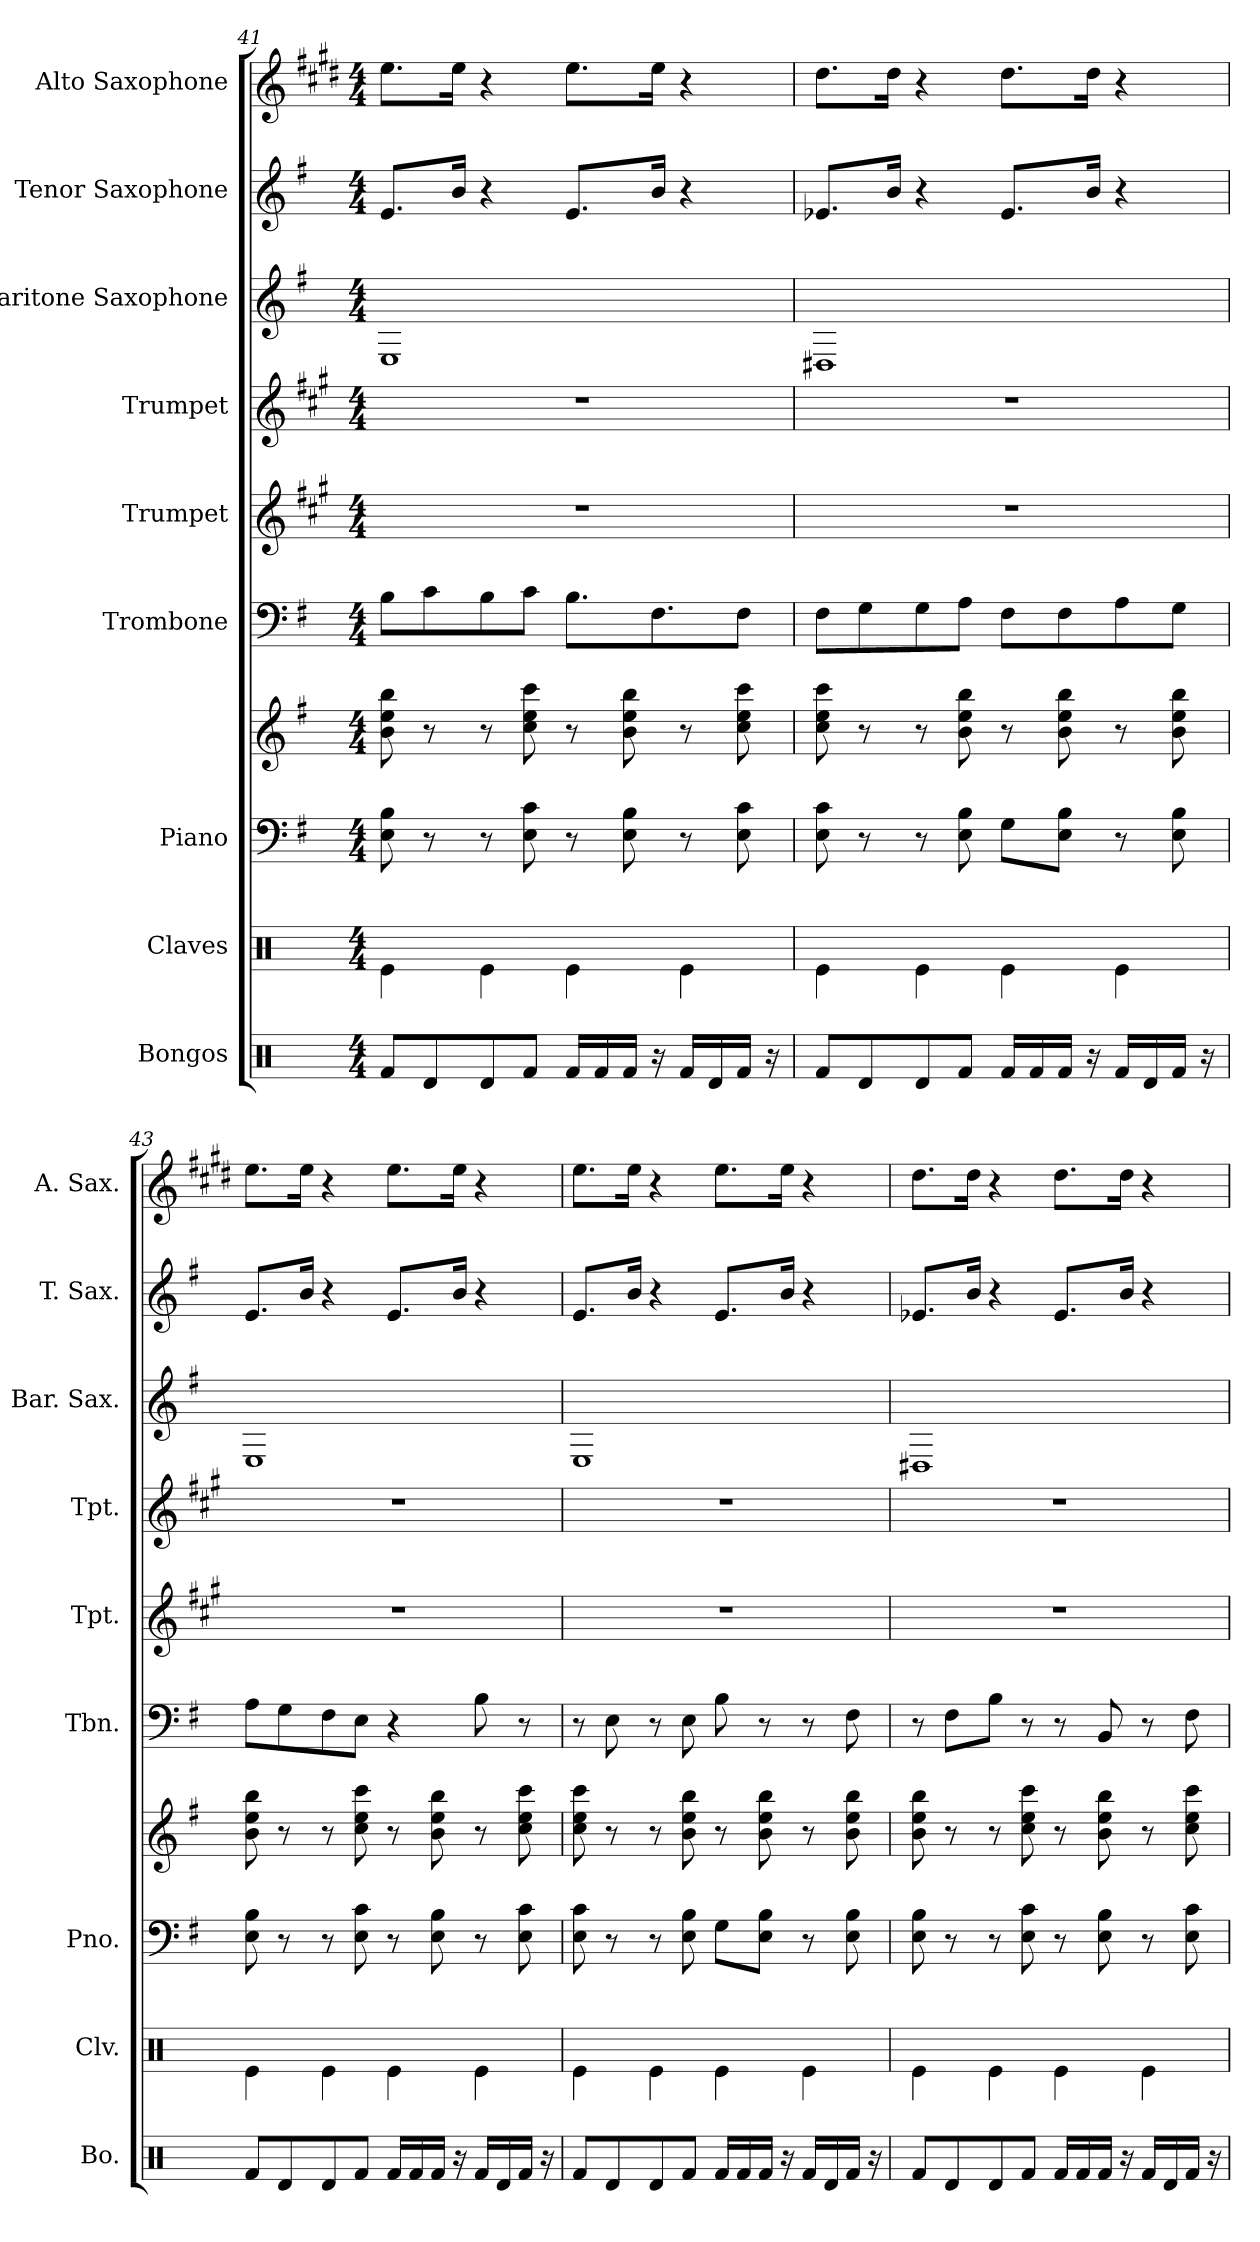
**kern	**kern	**kern	**kern	**kern	**kern	**kern	**kern	**kern	**kern
*part9	*part8	*part7	*part7	*part6	*part5	*part4	*part3	*part2	*part1
*staff10	*staff9	*staff8	*staff7	*staff6	*staff5	*staff4	*staff3	*staff2	*staff1
*I"Bongos	*I"Claves	*I"Piano	*	*I"Trombone	*I"Trumpet	*I"Trumpet	*I"Baritone Saxophone	*I"Tenor Saxophone	*I"Alto Saxophone
*I'Bo.	*I'Clv.	*I'Pno.	*	*I'Tbn.	*I'Tpt.	*I'Tpt.	*I'Bar. Sax.	*I'T. Sax.	*I'A. Sax.
!!LO:PB:g=z
*clefX	*clefX	*clefF4	*clefG2	*clefF4	*clefG2	*clefG2	*clefG2	*clefG2	*clefG2
*	*	*	*	*	*ITrd1c2	*ITrd1c2	*ITrd12c21	*ITrd8c14	*ITrd5c9
*k[]	*k[]	*k[f#]	*k[f#]	*k[f#]	*k[f#]	*k[f#]	*k[f#]	*k[f#]	*k[f#]
*M4/4	*M4/4	*M4/4	*M4/4	*M4/4	*M4/4	*M4/4	*M4/4	*M4/4	*M4/4
=41	=41	=41	=41	=41	=41	=41	=41	=41	=41
8Rf/L	4Re\	8E\ 8B\	8b\ 8ee\ 8bb\	8B\L	1r	1r	1EE	8.E/L	8.g\L
8Rd/	.	8r	8r	8c\	.	.	.	.	.
.	.	.	.	.	.	.	.	16B/Jk	16g\Jk
8Rd/	4Re\	8r	8r	8B\	.	.	.	4r	4r
8Rf/J	.	8E\ 8c\	8cc\ 8ee\ 8ccc\	8c\J	.	.	.	.	.
16Rf/LL	4Re\	8r	8r	8.B\L	.	.	.	8.E/L	8.g\L
16Rf/	.	.	.	.	.	.	.	.	.
16Rf/JJ	.	8E\ 8B\	8b\ 8ee\ 8bb\	.	.	.	.	.	.
16r	.	.	.	8.F#\	.	.	.	16B/Jk	16g\Jk
16Rf/LL	4Re\	8r	8r	.	.	.	.	4r	4r
16Rd/	.	.	.	.	.	.	.	.	.
16Rf/JJ	.	8E\ 8c\	8cc\ 8ee\ 8ccc\	8F#\J	.	.	.	.	.
16r	.	.	.	.	.	.	.	.	.
=42	=42	=42	=42	=42	=42	=42	=42	=42	=42
8Rf/L	4Re\	8E\ 8c\	8cc\ 8ee\ 8ccc\	8F#\L	1r	1r	1DD#X	8.E-X/L	8.f#\L
8Rd/	.	8r	8r	8G\	.	.	.	.	.
.	.	.	.	.	.	.	.	16B/Jk	16f#\Jk
8Rd/	4Re\	8r	8r	8G\	.	.	.	4r	4r
8Rf/J	.	8E\ 8B\	8b\ 8ee\ 8bb\	8A\J	.	.	.	.	.
16Rf/LL	4Re\	8G\L	8r	8F#\L	.	.	.	8.E-/L	8.f#\L
16Rf/	.	.	.	.	.	.	.	.	.
16Rf/JJ	.	8E\ 8B\J	8b\ 8ee\ 8bb\	8F#\	.	.	.	.	.
16r	.	.	.	.	.	.	.	16B/Jk	16f#\Jk
16Rf/LL	4Re\	8r	8r	8A\	.	.	.	4r	4r
16Rd/	.	.	.	.	.	.	.	.	.
16Rf/JJ	.	8E\ 8B\	8b\ 8ee\ 8bb\	8G\J	.	.	.	.	.
16r	.	.	.	.	.	.	.	.	.
=43	=43	=43	=43	=43	=43	=43	=43	=43	=43
8Rf/L	4Re\	8E\ 8B\	8b\ 8ee\ 8bb\	8A\L	1r	1r	1EE	8.E/L	8.g\L
8Rd/	.	8r	8r	8G\	.	.	.	.	.
.	.	.	.	.	.	.	.	16B/Jk	16g\Jk
8Rd/	4Re\	8r	8r	8F#\	.	.	.	4r	4r
8Rf/J	.	8E\ 8c\	8cc\ 8ee\ 8ccc\	8E\J	.	.	.	.	.
16Rf/LL	4Re\	8r	8r	4r	.	.	.	8.E/L	8.g\L
16Rf/	.	.	.	.	.	.	.	.	.
16Rf/JJ	.	8E\ 8B\	8b\ 8ee\ 8bb\	.	.	.	.	.	.
16r	.	.	.	.	.	.	.	16B/Jk	16g\Jk
16Rf/LL	4Re\	8r	8r	8B\	.	.	.	4r	4r
16Rd/	.	.	.	.	.	.	.	.	.
16Rf/JJ	.	8E\ 8c\	8cc\ 8ee\ 8ccc\	8r	.	.	.	.	.
16r	.	.	.	.	.	.	.	.	.
!!LO:PB:g=z
=44	=44	=44	=44	=44	=44	=44	=44	=44	=44
8Rf/L	4Re\	8E\ 8c\	8cc\ 8ee\ 8ccc\	8r	1r	1r	1EE	8.E/L	8.g\L
8Rd/	.	8r	8r	8E\	.	.	.	.	.
.	.	.	.	.	.	.	.	16B/Jk	16g\Jk
8Rd/	4Re\	8r	8r	8r	.	.	.	4r	4r
8Rf/J	.	8E\ 8B\	8b\ 8ee\ 8bb\	8E\	.	.	.	.	.
16Rf/LL	4Re\	8G\L	8r	8B\	.	.	.	8.E/L	8.g\L
16Rf/	.	.	.	.	.	.	.	.	.
16Rf/JJ	.	8E\ 8B\J	8b\ 8ee\ 8bb\	8r	.	.	.	.	.
16r	.	.	.	.	.	.	.	16B/Jk	16g\Jk
16Rf/LL	4Re\	8r	8r	8r	.	.	.	4r	4r
16Rd/	.	.	.	.	.	.	.	.	.
16Rf/JJ	.	8E\ 8B\	8b\ 8ee\ 8bb\	8F#\	.	.	.	.	.
16r	.	.	.	.	.	.	.	.	.
=45	=45	=45	=45	=45	=45	=45	=45	=45	=45
8Rf/L	4Re\	8E\ 8B\	8b\ 8ee\ 8bb\	8r	1r	1r	1DD#X	8.E-X/L	8.f#\L
8Rd/	.	8r	8r	8F#\L	.	.	.	.	.
.	.	.	.	.	.	.	.	16B/Jk	16f#\Jk
8Rd/	4Re\	8r	8r	8B\J	.	.	.	4r	4r
8Rf/J	.	8E\ 8c\	8cc\ 8ee\ 8ccc\	8r	.	.	.	.	.
16Rf/LL	4Re\	8r	8r	8r	.	.	.	8.E-/L	8.f#\L
16Rf/	.	.	.	.	.	.	.	.	.
16Rf/JJ	.	8E\ 8B\	8b\ 8ee\ 8bb\	8BB/	.	.	.	.	.
16r	.	.	.	.	.	.	.	16B/Jk	16f#\Jk
16Rf/LL	4Re\	8r	8r	8r	.	.	.	4r	4r
16Rd/	.	.	.	.	.	.	.	.	.
16Rf/JJ	.	8E\ 8c\	8cc\ 8ee\ 8ccc\	8F#\	.	.	.	.	.
16r	.	.	.	.	.	.	.	.	.
=	=	=	=	=	=	=	=	=	=
*-	*-	*-	*-	*-	*-	*-	*-	*-	*-
